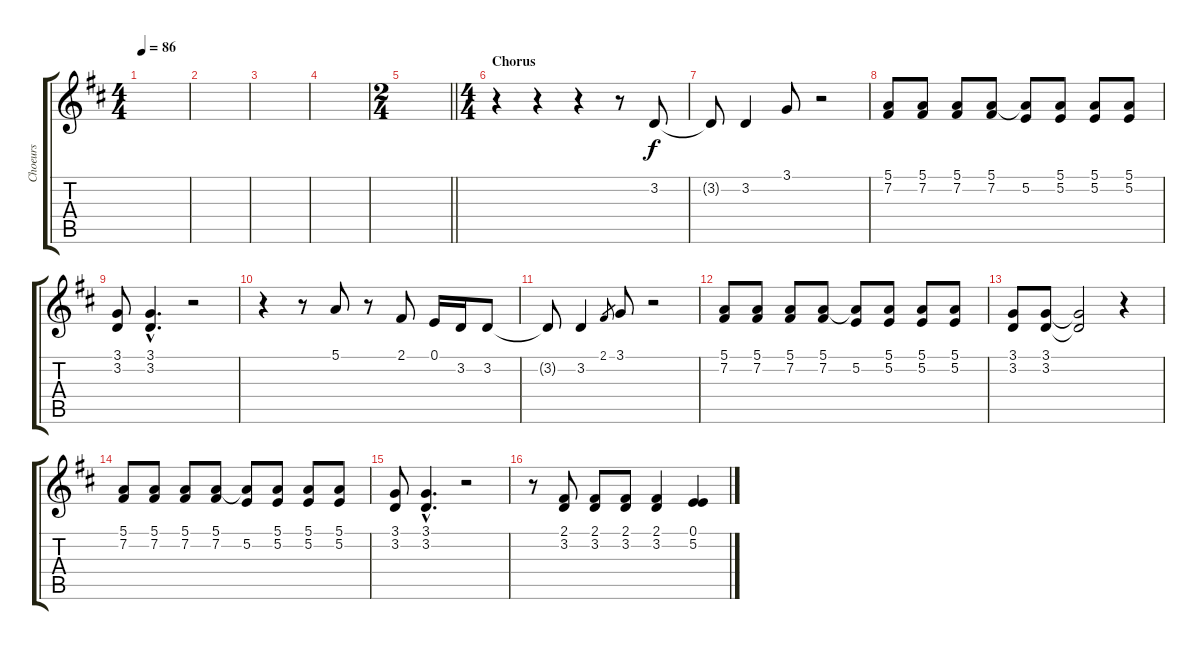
\track ("Choeurs" "Choeurs") {instrument synthvoice}
\staff {score tabs}
\tuning (E4 B3 G3 D3 A2 E2) {hide}
\ts (4 4)
\tempo 86
\clef g2
\ks d
|
|
|
|
\ts (2 4)
\barLineRight lightlight
|
\ts (4 4)
\section ("" "Chorus")
r.4 r.4 r.4 r.8 3.2.8 |
3.2{t}.8 3.2.4 3.1.8 r.2 |
(5.1 7.2).8 (5.1 7.2).8 (5.1 7.2).8 (5.1 7.2).8 (5.1{t} 5.2).8 (5.1 5.2).8 (5.1 5.2).8 (5.1 5.2).8 |
(3.1 3.2).8 (3.1{hac} 3.2{hac}).4{d} r.2 |
r.4 r.8 5.1.8 r.8 2.1.8 0.1.16 3.2.16 3.2.8 |
3.2{t}.8 3.2.4 2.1.8{gr} 3.1.8 r.2 |
(5.1 7.2).8 (5.1 7.2).8 (5.1 7.2).8 (5.1 7.2).8 (5.1{t} 5.2).8 (5.1 5.2).8 (5.1 5.2).8 (5.1 5.2).8 |
(3.1 3.2).8 (3.1 3.2).8 (3.1{t} 3.2{t}).2 r.4 |
(5.1 7.2).8 (5.1 7.2).8 (5.1 7.2).8 (5.1 7.2).8 (5.1{t} 5.2).8 (5.1 5.2).8 (5.1 5.2).8 (5.1 5.2).8 |
(3.1 3.2).8 (3.1{hac} 3.2{hac}).4{d} r.2 |
r.8 (2.1 3.2).8 (2.1 3.2).8 (2.1 3.2).8 (2.1 3.2).4 (0.1 5.2).4
